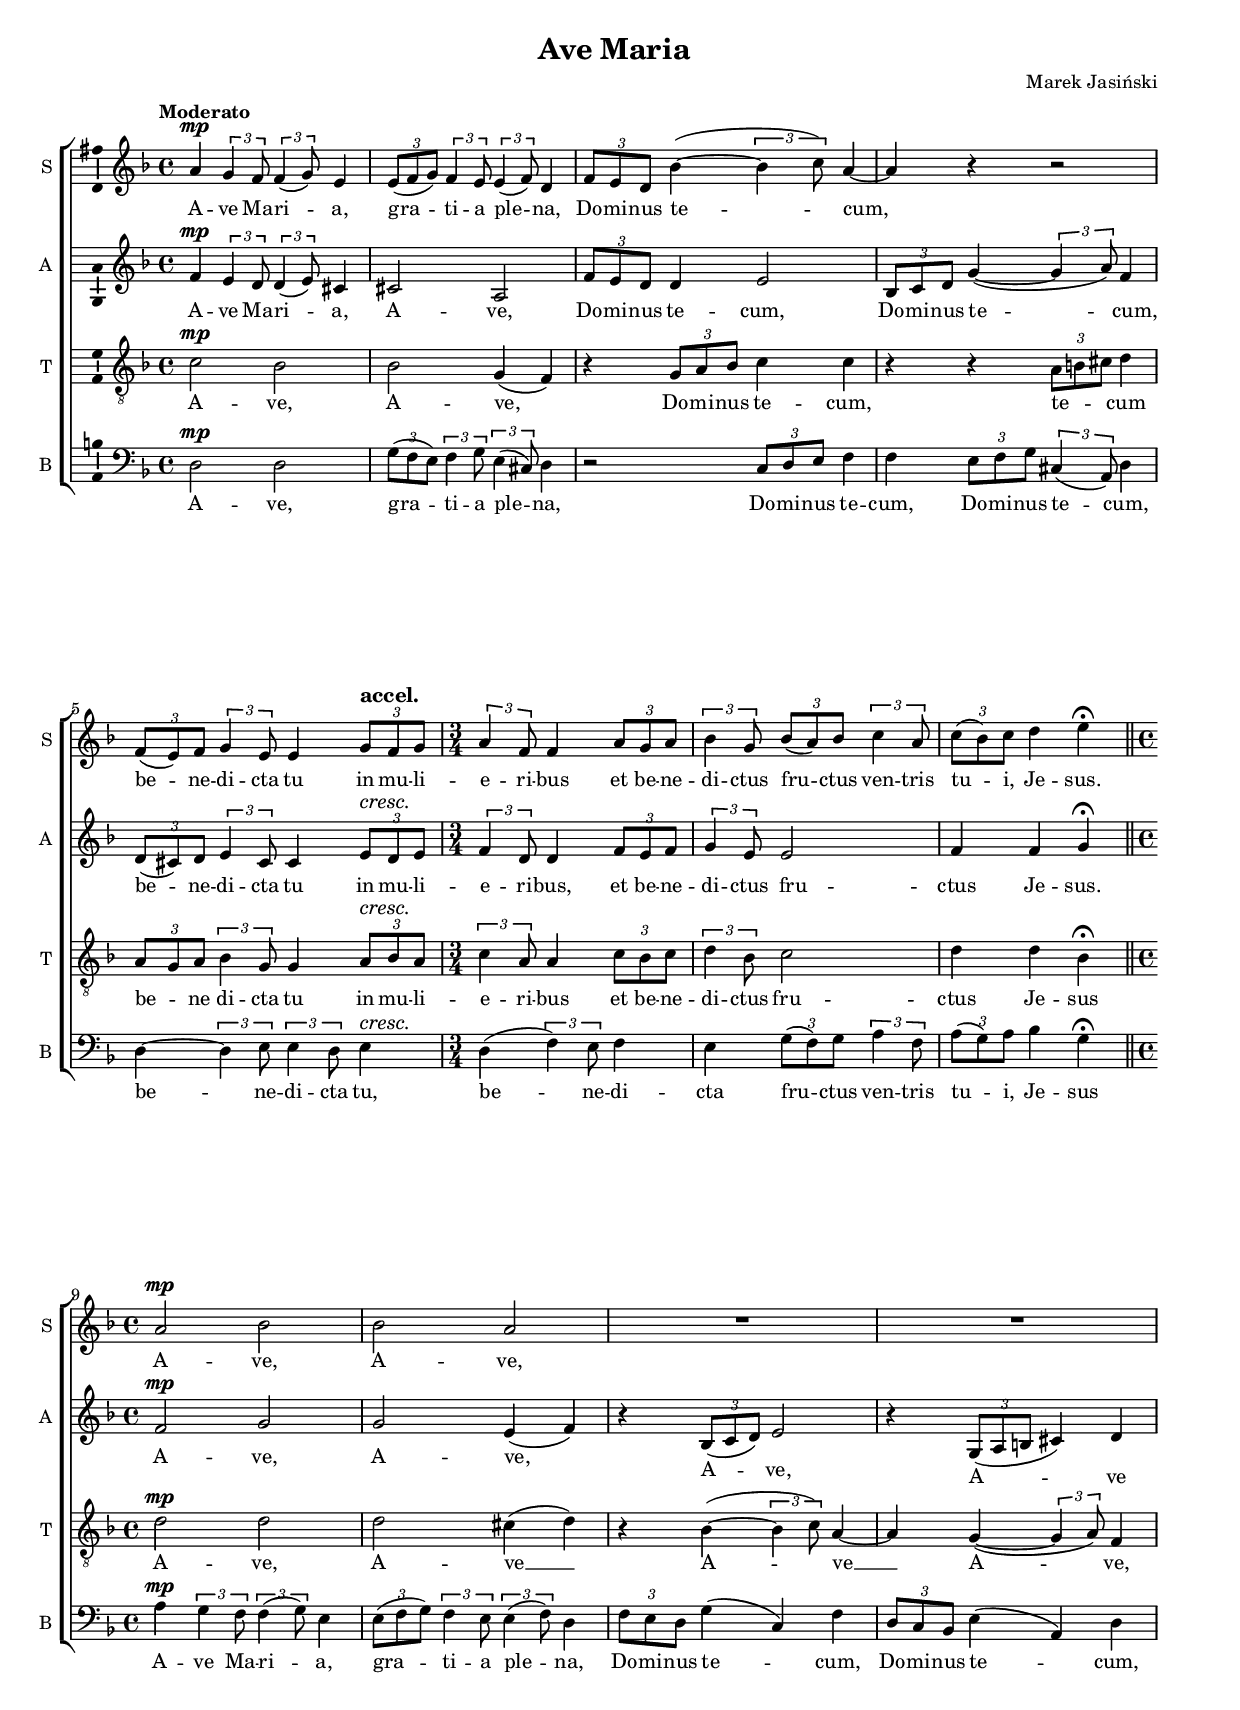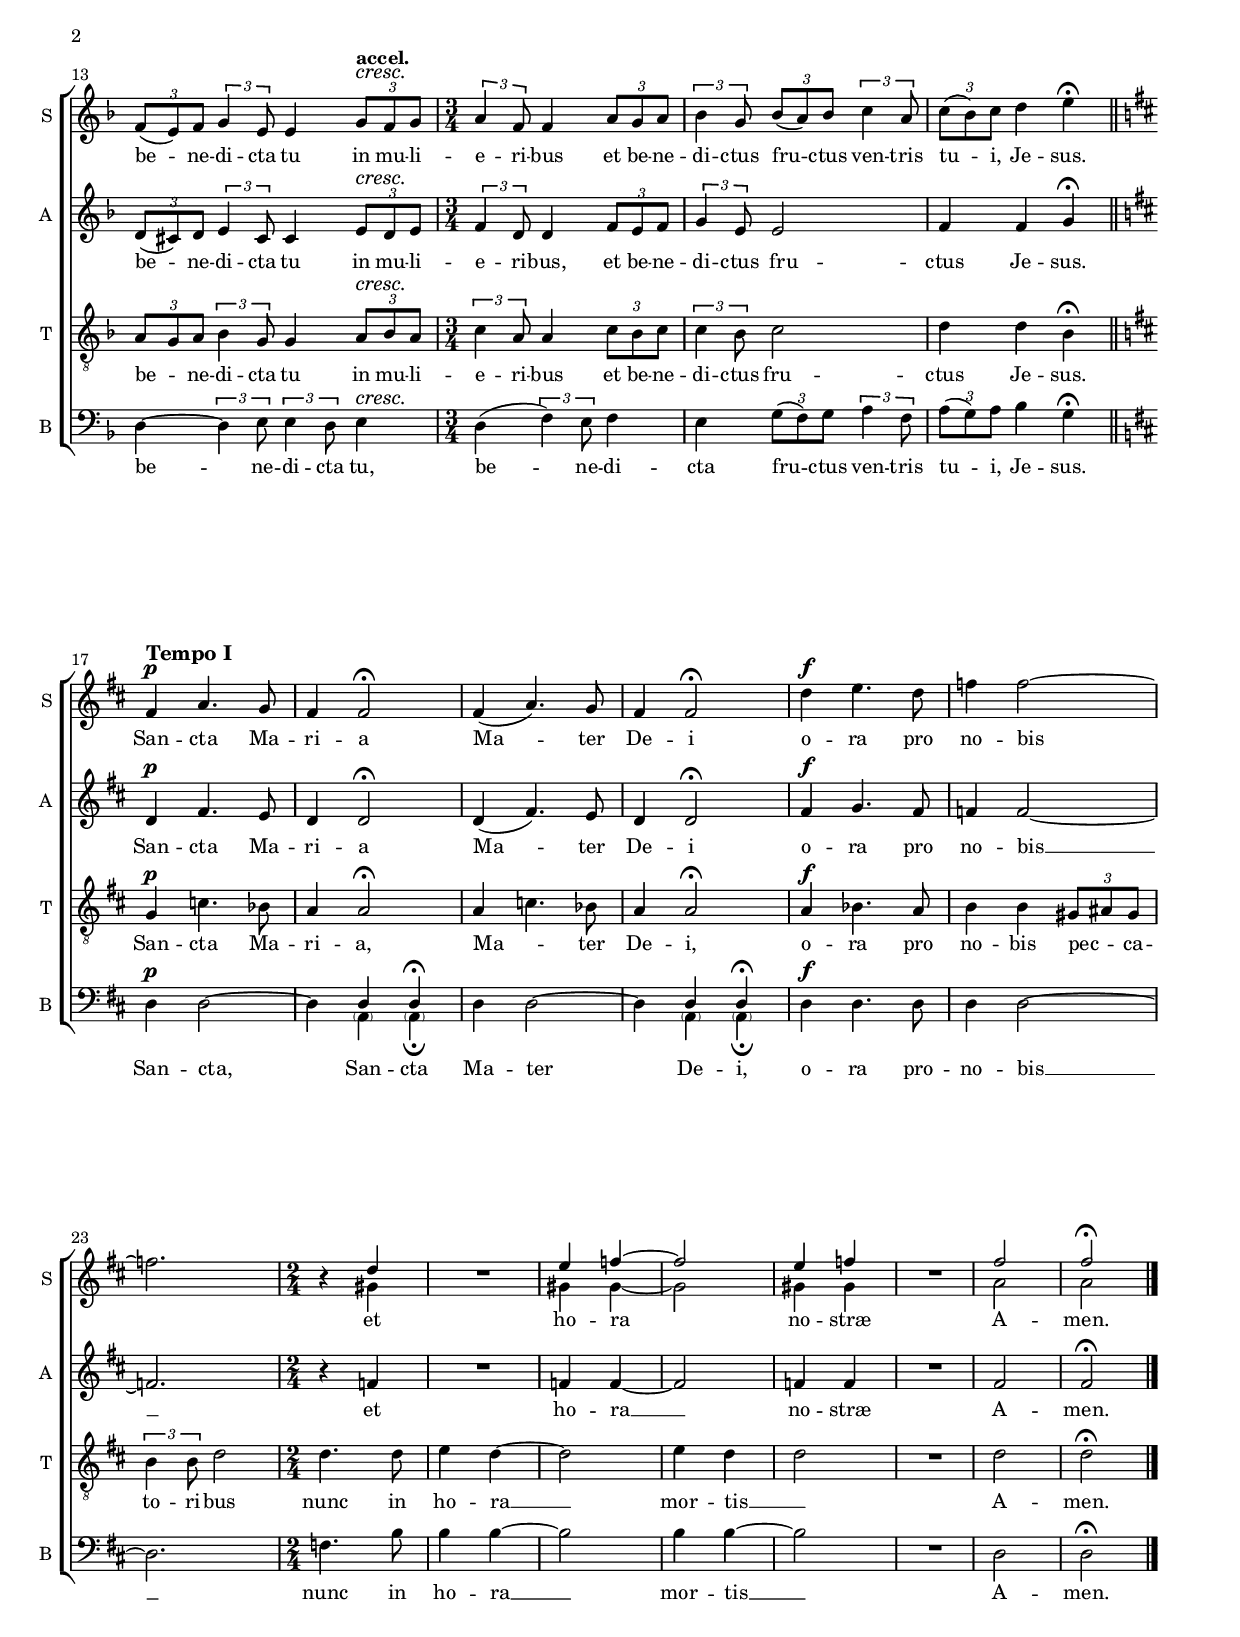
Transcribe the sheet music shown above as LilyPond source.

\version "2.16.1"
#(set-global-staff-size 16)

\paper {
  indent = 0 \mm
  left-margin = 12 \mm
  right-margin = 14 \mm
  %top-markup-spacing #'basic-distance = 5
  %markup-system-spacing #'basic-distance = 40
  %page-count =
  system-count = 6
  systems-per-page = 3
  %\include "EpifaniaHeaders.ily"
}

\header {
  title = "Ave Maria"
  composer = "Marek Jasiński"
}

%compress = { \markup \scale #'(0.8 . 1) }

\score {
  \new ChoirStaff <<
    \version "2.16.1"

\new Staff \with { \consists "Ambitus_engraver" } \relative f' {
  \set Staff.instrumentName = "S "
  \set Staff.shortInstrumentName = "S "
  \dynamicUp
  \tupletUp
  \clef treble
  \key d \minor
  \time 4/4
  \tempo Moderato
  a4\mp \times 2/3 { g4 f8 } \times 2/3 { f4( g8) } e4
  % w oryginale pierwsza miara 2. taktu była zapisana jako
  % \times 2/3 { e8\melisma f( g)\melismaEnd }
  \times 2/3 { e8 ( f g) } \times 2/3 { f4 e8 } \times 2/3 { e4( f8) } d4
  \times 2/3 { f8 e d  } bes'4~( \times 2/3 { bes4 c8) } a4~
  a4 r4 r2
  \times 2/3 { f8 (e8) f8 } \times 2/3 { g4 e8 } e4 \times 2/3 { g8 f8 g8 }
  \time 3/4
  \times 2/3 {a4 f8 } f4 \times 2/3 {a8 g8 a8}
  \times 2/3 {bes4 g8}  \times 2/3 {bes8 (a8) bes8}  \times 2/3 {c4 a8}
  \times 2/3 {c8 (bes8) c8} d4 e4\fermata
  % w tuis też nie ma łuczka
  \time 4/4
  a,2\mp bes2
  bes2 a2
  R1
  R1
  \times 2/3 {f8 (e8) f8}  \times 2/3 {g4 e8} e4 \tempo "accel." \times 2/3 {g8\cresc f8\! g8}
  \time 3/4
  \times 2/3 {a4 f8} f4 \times 2/3 {a8 g8 a8}
  \times 2/3 {bes4 g8} \times 2/3 {bes8 (a8) bes8} \times 2/3 {c4 a8}
  \times 2/3 {c8 (bes8) c8} d4 e4\fermata
  \bar "||"
  \key d \major
  fis,4\p a4. g8
  fis4 fis2 \fermata
  fis4 (a4.) g8
  fis4 fis2 \fermata
  d'4\f e4. d8
  f4 f2 ~ f2.
  \time 2/4
  r4
  <<
    {
      \voiceOne
      d4
      % górny sopran
    }
    \new Voice {
      \voiceTwo
      gis,4
      % dolny sopran
    }
  >>
  \oneVoice
  R2
  <<
    {
      \voiceOne
      % górny sopran
      e'4 f4 ~
      f2
      e4  f4
    }
    \new Voice {
      \voiceTwo
      % dolny sopran
      gis,4 gis4 ~
      gis2
      gis4  gis4
    }
  >>
  \oneVoice
  R2
  <<
    {
      \voiceOne
      % górny sopran
      fis'2
      fis2 \fermata
    }
    \new Voice {
      \voiceTwo
      % dolny sopran
      a,2
      a2
    }
  >>
  \oneVoice
  \bar "|."
}
\addlyrics {
  A -- ve Ma -- ri -- a,
  gra -- ti -- a ple -- na,
  Do -- mi -- nus te -- cum,
  be -- ne -- di -- cta tu
  in mu -- li -- e -- ri -- bus
  et be -- ne -- di -- ctus fru -- ctus ven -- tris
  tu -- i, Je -- sus.
  A -- ve,
  A -- ve,
  be -- ne -- di -- cta tu in mu -- li -- e -- ri -- bus
  et be -- ne -- di -- ctus fru -- ctus ven -- tris
  tu -- i, Je -- sus.
  San -- cta Ma -- ri -- a
  Ma -- ter De -- i
  o -- ra pro no -- bis
  et ho -- ra
  no -- stræ
  A -- men.
}

    \version "2.16.1"

\new Staff \with { \consists "Ambitus_engraver" } \relative f' {
  \tag #'solo {
    \set Staff.midiInstrument = "clarinet"
    \set Staff.midiMinimumVolume = #0.6
    \set Staff.midiMaximumVolume = #0.8
  }
  \tag #'chor {
    \set Staff.midiInstrument = "acoustic grand"
    \set Staff.midiMinimumVolume = #0.4
    \set Staff.midiMaximumVolume = #0.6
  }
  \set Staff.instrumentName = "A "
  \set Staff.shortInstrumentName = "A "
  \dynamicUp
  \tupletUp
  \clef treble
  \key d \minor
  \time 4/4
  \tempo \markup \large Moderato
  f4\mp \times 2/3 { e4 d8 } \times 2/3 { d4( e8) } cis4
  cis2 a
  \times 2/3 { f'8 e d } d4 e2
  \times 2/3 { bes8 c d } g4~( \times 2/3 { g4 a8) } f4
  \times 2/3 {d8( cis) d} \times 2/3 {e4 cis8} cis4 \tempo \markup \large "accel." \times 2/3 {e8\cresc d e}
  \time 3/4
  \times 2/3 {f4\! d8} d4 \times 2/3 {f8 e f}
  \times 2/3 {g4 e8} e2
  f4 f g\fermata
  \bar "||"
  \time 4/4
  f2\mp g
  g2 e4( f)
  r4 \times 2/3 {bes,8( c d)} e2
  r4 \times 2/3 {g,8( a b}  cis4) d
  \times 2/3 {d8( cis) d} \times 2/3 {e4 cis8} cis4 \tempo \markup \large "accel." \times 2/3 {e8\cresc d\! e}
  \time 3/4
  \times 2/3 {f4 d8} d4 \times 2/3 {f8 e f}
  \times 2/3 {g4 e8} e2
  f4 f g\fermata
  \bar "||"
  \key d \major
  \tempo \markup \large "Tempo I"
  d4\p fis4. e8
  d4 d2\fermata
  d4( fis4.) e8
  d4 d2 \fermata
  fis4\f g4. fis8
  f4 f2-\tweak #'extra-offset #'(0 . -0.3) ~
  f2.
  \time 2/4
  r4 f
  R2
  f4 f~
  f2
  f4 f
  R2
  fis2
  fis2 \fermata
  \bar "|."
}
\addlyrics {
  A -- ve Ma -- ri -- a,
  A -- ve,
  Do -- mi -- nus te -- cum,
  Do -- mi -- nus te -- \tweak #'X-offset #-1 cum,
  be -- ne -- di -- cta tu
  in mu -- li -- e -- ri -- bus,
  et be -- ne -- di -- ctus
  \tweak #'X-offset #-0.3 fru -- ctus Je -- sus.
  A -- ve, A -- ve,
  \override LyricText #'Y-offset = #-1.6
  \override LyricHyphen #'Y-offset = #-1.6
  A -- ve,
  \override LyricText #'Y-offset = #-2.5
  \override LyricHyphen #'Y-offset = #-2.5
  A -- ve
  \revert LyricText #'Y-offset
  \revert LyricHyphen #'Y-offset
  be -- ne -- di -- cta tu
  in mu -- li -- e -- ri -- bus,
  et be -- ne -- di -- ctus
  \tweak #'X-offset #-0.3 fru -- ctus Je -- sus.
  San -- cta Ma -- ri -- a
  Ma -- ter De -- i
  o -- ra pro no -- bis __
  et ho -- ra __
  no -- stræ
  A -- men.
}

    \version "2.16.1"

\new Staff \with { \consists "Ambitus_engraver" } \relative f {
  \tag #'solo {
    \set Staff.midiInstrument = "clarinet"
    \set Staff.midiMinimumVolume = #0.6
    \set Staff.midiMaximumVolume = #0.8
  }
  \tag #'chor {
    \set Staff.midiInstrument = "acoustic grand"
    \set Staff.midiMinimumVolume = #0.4
    \set Staff.midiMaximumVolume = #0.6
  }
  \set Staff.instrumentName = "T "
  \set Staff.shortInstrumentName = "T "
  \dynamicUp
  \tupletUp
  \clef "treble_8"
  \key d \minor
  \time 4/4
  \tempo Moderato
  c'2\mp bes
  bes2 g4( f)
  r4 \times 2/3 { g8 a bes } c4 c
  r4 r4 \times 2/3 {a8 \melisma b cis} \melismaEnd d4
  \times 2/3 { a8 \melisma g \melismaEnd a}
  \times 2/3 { bes4 g8}
  g4 \tempo "accel."
  \times 2/3 {a8 \cresc bes a}
  \time 3/4
  \times 2/3 {c4\! a8} a4 \times 2/3 { c8 bes c}
  \times 2/3 {d4 bes8} c2
  d4 d bes \fermata
  \bar "||"
  \time 4/4
  d2\mp d
  d2 cis4(d)
  r4 bes4~(\melisma\times 2/3 {bes4 c8)} \melismaEnd a4~
  a4 g4~(\times 2/3 {g4 a8)} f4
  \times 2/3 {a8 \melisma g \melismaEnd a} \times 2/3 {bes4 g8} g4 \tempo "accel." \times 2/3 {a8 \cresc bes \! a}
  \time 3/4
  \times 2/3 {c4 a8} a4 \times 2/3 {c8 bes c}
  \times 2/3 {c4 bes8} c2
  d4 d bes \fermata
  \bar "||"
  \key d \major
  \tempo "Tempo I"
  g4\p c4. bes8
  a4 a2 \fermata
  a4 \melisma c4. \melismaEnd bes8
  a4 a2 \fermata
  a4 \f  bes4. a8
  b4 b \times 2/3 {gis8 \melisma ais \melismaEnd gis}
  \times 2/3 {b4 b8} d2
  \time 2/4
  d4. d8 e4 d~
  d2
  e4 d4 \melisma
  d2 \melismaEnd
  R2
  d2
  d2 \fermata

  \bar "|."
}
\addlyrics {
  A -- ve,
  A -- ve,
  Do -- mi -- nus te -- cum,
  te -- cum
  be -- ne di -- cta tu in mu -- li --  e -- ri -- bus
  et be -- ne -- di -- ctus fru -- ctus Je -- sus
  A -- ve,
  A -- ve __
  A -- ve __
  A -- ve,
  be -- ne -- di -- cta tu in mu -- li -- e -- ri -- bus
  et be -- ne -- di -- ctus fru -- ctus Je -- sus.
  San -- cta Ma -- ri -- a, Ma -- ter De -- i,
  o -- ra pro no -- bis pec -- ca -- to -- ri -- bus
  nunc in ho -- ra __ mor -- tis __
  A -- men.
}

    \version "2.16.1"

\new Staff \with { \consists "Ambitus_engraver" } \relative f {
  \tag #'solo {
    \set Staff.midiInstrument = "clarinet"
    \set Staff.midiMinimumVolume = #0.6
    \set Staff.midiMaximumVolume = #0.8
  }
  \tag #'chor {
    \set Staff.midiInstrument = "acoustic grand"
    \set Staff.midiMinimumVolume = #0.4
    \set Staff.midiMaximumVolume = #0.6
  }
  \set Staff.instrumentName = "B "
  \set Staff.shortInstrumentName = "B "
  \dynamicUp
  \tupletUp
  \clef bass
  \key d \minor
  \time 4/4
  \tempo \markup \large Moderato
  d2\mp d
  \times 2/3 { \tweak Beam #'positions #'(-1.8 . -2.2) g8-\tweak #'positions #'(2 . 2) ( f e) } \times 2/3 { f4 g8 } \times 2/3 { e4 -\tweak #'positions #'(1 . 0) (cis8) } d4
  r2 \times 2/3 { c8^[ d e] } f4
  f4 \times 2/3 { \tweak Beam #'positions #'(-2.2 . -1.8) e8 f g } \times 2/3 {cis,4 (a8)} d4
  d4~ \times 2/3 {d4 e8} \times 2/3 {e4 d8} \tempo \markup \large "accel." e4\cresc
  \time 3/4
  d4(\! \times 2/3 {f4) e8} f4
  e4 \times 2/3 {g8-\tweak #'positions #'(2 . 1)( f) g} \times 2/3 {a4 f8}
  \times 2/3 {a8-\tweak #'positions #'(2 . 1)( g) a} bes4 g\fermata
  \bar "||"
  \time 4/4
  a4\mp \times 2/3 {g4 f8} \times 2/3 {f4-\tweak #'positions #'(2 . 2)( g8)} e4
  \times 2/3 {e8-\tweak #'positions #'(1 . 2)( f g)} \times 2/3 {f4 e8} \times 2/3 {e4-\tweak #'positions #'(1 . 2)( f8)} d4
  \times 2/3 {f8 e d} g4( c,) f
  \times 2/3 {d8 c bes} e4( a,) d
  d4~ \times 2/3 {d4 e8} \times 2/3 {e4 d8} \tempo \markup \large "accel." e4 \cresc
  \time 3/4
  d4(\! \times 2/3 {f4 ) e8} f4
  e4 \times 2/3 {g8 -\tweak #'positions #'(2 . 1) ( f ) g} \times 2/3 {a4 f8}
  \times 2/3 {a8 -\tweak #'positions #'(2 . 1)( g ) a} bes4 g\fermata
  \bar "||"
  \key d \major
  \tempo \markup \large "Tempo I"
  d4\p d2~
  d4 <<
    {
      \voiceOne
      d4 d \fermata
      % górny bas
    }
    \new Voice {
      \voiceTwo
      \parenthesize a4 \parenthesize a \fermata
      % dolny bas
    }
  >>
  \oneVoice
  d4 d2~
  d4 <<
    {
      \voiceOne
      d4 d \fermata
      % górny bas
    }
    \new Voice {
      \voiceTwo
      \parenthesize a4 \parenthesize a \fermata
      % dolny bas
    }
  >>
  \oneVoice
  d4\f d4. d8
  d4 d2~
  d2.
  \time 2/4
  f4. b8
  b4 b~
  b2
  b4 b~
  b2
  \compressFullBarRests
  R2
  d,2
  d2 \fermata

  \bar "|."
}
\addlyrics {
  A -- ve,
  gra -- ti -- a ple -- na,
  Do -- mi -- nus te -- cum,
  Do -- mi -- nus te -- cum,
  be -- ne -- di -- cta tu,
  be -- ne -- di -- cta
  fru -- ctus ven -- tris tu -- i, Je -- sus
  A -- ve Ma -- ri -- a,
  gra -- ti -- a ple -- na,
  Do -- mi -- nus te -- cum,
  Do -- mi -- nus te -- cum,
  be -- ne -- di -- cta tu,
  be -- ne -- di -- cta
  fru -- ctus ven -- tris tu -- i, Je -- sus.
  San -- cta, San -- cta Ma -- ter De -- i,
  o -- ra pro -- no -- bis __
  nunc in ho -- ra __ mor -- tis __
  A -- men.
}

  >>

  % blok \layout zawiera ogólne ustawienia stylu
  \layout {
    \compressFullBarRests
    %\set Score.tempoHideNote = ##t

    %\override Lyrics.VerticalAxisGroup
    %#'nonstaff-unrelatedstaff-spacing #'padding = #0.5
    \override DynamicTextSpanner #'style = #'none

    %\override Score.BarNumber #'break-visibility = #'#(#f #t #t)

    \override Score.BarNumber #'self-alignment-X =
    #(lambda (grob)
       (let ((break-dir (ly:item-break-dir grob)))
         (set! (ly:grob-property grob 'self-alignment-X)
               (if (= break-dir RIGHT)
                   1
                   0))))

    \override Score.BarNumber #'stencil =
    #(lambda (grob)
       (let ((break-dir (ly:item-break-dir grob)))
         (set! (ly:grob-property grob 'font-size)
               (if (= break-dir RIGHT)
                   -1
                   -3))
         (ly:text-interface::print grob)))
  }
}
